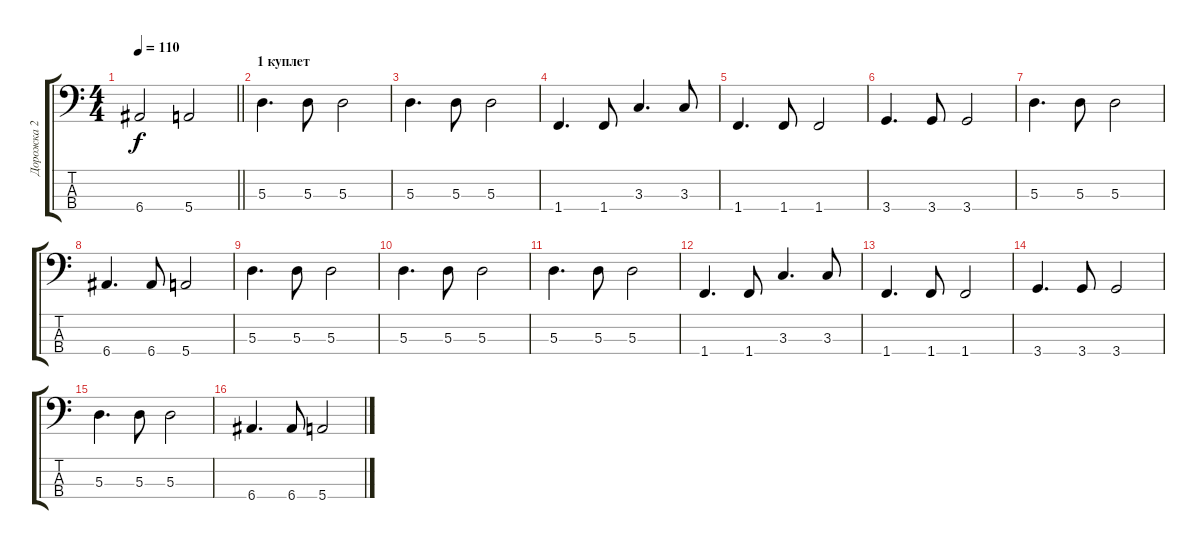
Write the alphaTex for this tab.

\track ("Дорожка 2" "Дорожка 2") {instrument electricbassfinger}
\staff {score tabs}
\tuning (G2 D2 A1 E1) {hide}
\ts (4 4)
\tempo 110
\clef f4
\barLineRight lightlight
\ks c
6.4.2{dy f} 5.4.2 |
\section ("" "1 куплет")
5.3.4{d} 5.3.8 5.3.2 |
5.3.4{d} 5.3.8 5.3.2 |
1.4.4{d} 1.4.8 3.3.4{d} 3.3.8 |
1.4.4{d} 1.4.8 1.4.2 |
3.4.4{d} 3.4.8 3.4.2 |
5.3.4{d} 5.3.8 5.3.2 |
6.4.4{d} 6.4.8 5.4.2 |
5.3.4{d} 5.3.8 5.3.2 |
5.3.4{d} 5.3.8 5.3.2 |
5.3.4{d} 5.3.8 5.3.2 |
1.4.4{d} 1.4.8 3.3.4{d} 3.3.8 |
1.4.4{d} 1.4.8 1.4.2 |
3.4.4{d} 3.4.8 3.4.2 |
5.3.4{d} 5.3.8 5.3.2 |
6.4.4{d} 6.4.8 5.4.2
